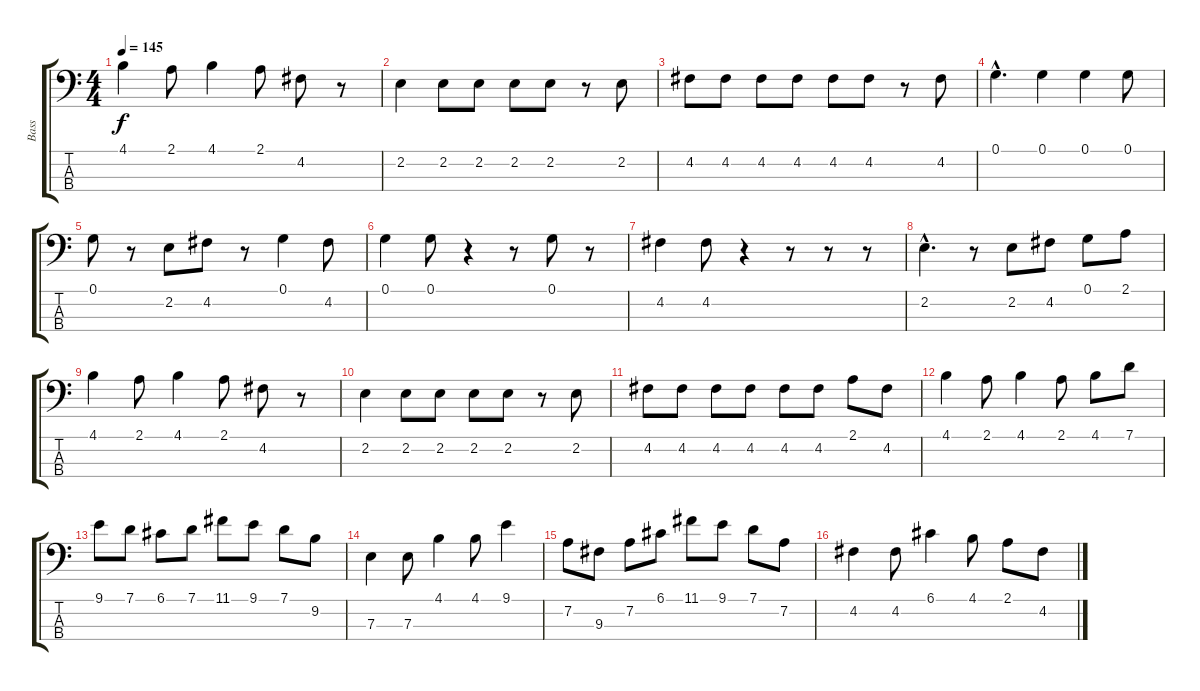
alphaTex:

\track ("Bass" "Bass") {instrument electricbassfinger}
\staff {score tabs}
\tuning (G2 D2 A1 E1) {hide}
\ts (4 4)
\tempo 145
\clef f4
\ks c
4.1.4{dy f} 2.1.8 4.1.4 2.1.8 4.2.8 r.8 |
2.2.4 2.2.8 2.2.8 2.2.8 2.2.8 r.8 2.2.8 |
4.2.8 4.2.8 4.2.8 4.2.8 4.2.8 4.2.8 r.8 4.2.8 |
0.1{hac}.4{d} 0.1.4 0.1.4 0.1.8 |
0.1.8 r.8 2.2.8 4.2.8 r.8 0.1.4 4.2.8 |
0.1.4 0.1.8 r.4 r.8 0.1.8 r.8 |
4.2.4 4.2.8 r.4 r.8 r.8 r.8 |
2.2{hac}.4{d} r.8 2.2.8 4.2.8 0.1.8 2.1.8 |
4.1.4 2.1.8 4.1.4 2.1.8 4.2.8 r.8 |
2.2.4 2.2.8 2.2.8 2.2.8 2.2.8 r.8 2.2.8 |
4.2.8 4.2.8 4.2.8 4.2.8 4.2.8 4.2.8 2.1.8 4.2.8 |
4.1.4 2.1.8 4.1.4 2.1.8 4.1.8 7.1.8 |
9.1.8 7.1.8 6.1.8 7.1.8 11.1.8 9.1.8 7.1.8 9.2.8 |
7.3.4 7.3.8 4.1.4 4.1.8 9.1.4 |
7.2.8 9.3.8 7.2.8 6.1.8 11.1.8 9.1.8 7.1.8 7.2.8 |
4.2.4 4.2.8 6.1.4 4.1.8 2.1.8 4.2.8
